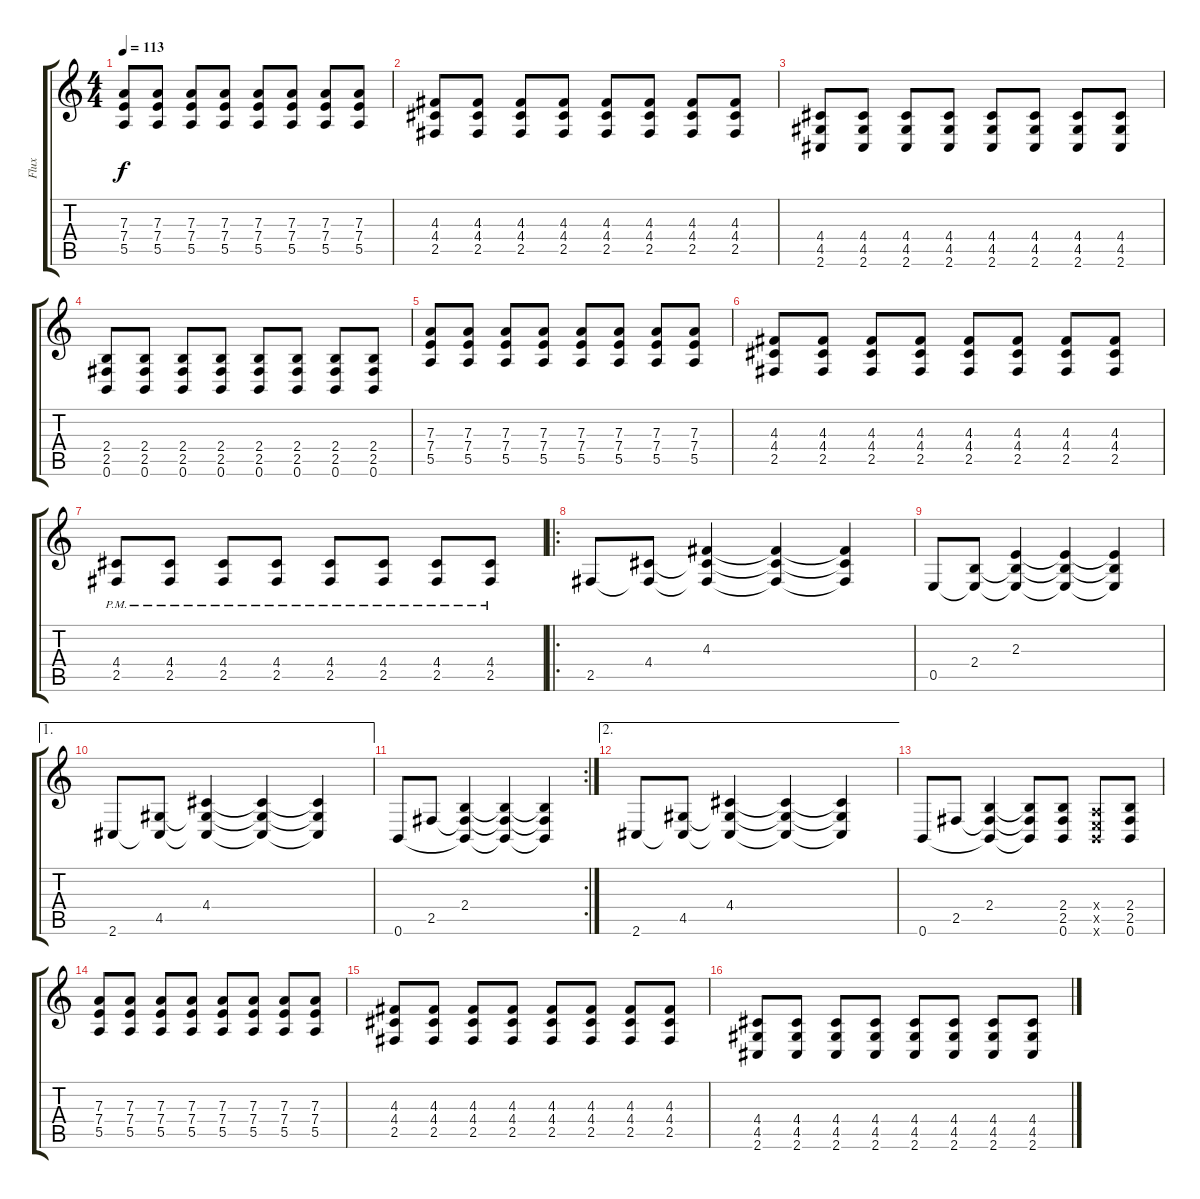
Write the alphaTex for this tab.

\track ("Flux" "Flux") {instrument distortionguitar}
\staff {score tabs}
\tuning (B3 G3 D3 A2 E2 B1) {hide}
\ts (4 4)
\tempo 113
\clef g2
\ks c
(7.3 7.4 5.5).8{dy f} (7.3 7.4 5.5).8 (7.3 7.4 5.5).8 (7.3 7.4 5.5).8 (7.3 7.4 5.5).8 (7.3 7.4 5.5).8 (7.3 7.4 5.5).8 (7.3 7.4 5.5).8 |
(4.3 4.4 2.5).8 (4.3 4.4 2.5).8 (4.3 4.4 2.5).8 (4.3 4.4 2.5).8 (4.3 4.4 2.5).8 (4.3 4.4 2.5).8 (4.3 4.4 2.5).8 (4.3 4.4 2.5).8 |
(4.4 4.5 2.6).8 (4.4 4.5 2.6).8 (4.4 4.5 2.6).8 (4.4 4.5 2.6).8 (4.4 4.5 2.6).8 (4.4 4.5 2.6).8 (4.4 4.5 2.6).8 (4.4 4.5 2.6).8 |
(2.4 2.5 0.6).8 (2.4 2.5 0.6).8 (2.4 2.5 0.6).8 (2.4 2.5 0.6).8 (2.4 2.5 0.6).8 (2.4 2.5 0.6).8 (2.4 2.5 0.6).8 (2.4 2.5 0.6).8 |
(7.3 7.4 5.5).8 (7.3 7.4 5.5).8 (7.3 7.4 5.5).8 (7.3 7.4 5.5).8 (7.3 7.4 5.5).8 (7.3 7.4 5.5).8 (7.3 7.4 5.5).8 (7.3 7.4 5.5).8 |
(4.3 4.4 2.5).8 (4.3 4.4 2.5).8 (4.3 4.4 2.5).8 (4.3 4.4 2.5).8 (4.3 4.4 2.5).8 (4.3 4.4 2.5).8 (4.3 4.4 2.5).8 (4.3 4.4 2.5).8 |
(4.4{pm} 2.5{pm}).8 (4.4{pm} 2.5{pm}).8 (4.4{pm} 2.5{pm}).8 (4.4{pm} 2.5{pm}).8 (4.4{pm} 2.5{pm}).8 (4.4{pm} 2.5{pm}).8 (4.4{pm} 2.5{pm}).8 (4.4{pm} 2.5{pm}).8 |
\ro
2.5.8{volume 13 instrument electricguitarclean} (4.4 2.5{t}).8 (4.3 4.4{t} 2.5{t}).4 (4.3{t} 4.4{t} 2.5{t}).4 (4.3{t} 4.4{t} 2.5{t}).4 |
0.5.8 (2.4 0.5{t}).8 (2.3 2.4{t} 0.5{t}).4 (2.3{t} 2.4{t} 0.5{t}).4 (2.3{t} 2.4{t} 0.5{t}).4 |
\ae 1
2.6.8 (4.5 2.6{t}).8 (4.4 4.5{t} 2.6{t}).4 (4.4{t} 4.5{t} 2.6{t}).4 (4.4{t} 4.5{t} 2.6{t}).4 |
\rc 2
0.6.8 2.5.8 (2.4 2.5{t} 0.6{t}).4 (2.4{t} 2.5{t} 0.6{t}).4 (2.4{t} 2.5{t} 0.6{t}).4 |
\ae 2
2.6.8 (4.5 2.6{t}).8 (4.4 4.5{t} 2.6{t}).4 (4.4{t} 4.5{t} 2.6{t}).4 (4.4{t} 4.5{t} 2.6{t}).4 |
0.6.8 2.5.8 (2.4 2.5{t} 0.6{t}).4 (2.4{t} 2.5{t} 0.6{t}).8 (2.4 2.5 0.6).8{instrument distortionguitar} (0.4{x} 0.5{x} 0.6{x}).8 (2.4 2.5 0.6).8 |
(7.3 7.4 5.5).8 (7.3 7.4 5.5).8 (7.3 7.4 5.5).8 (7.3 7.4 5.5).8 (7.3 7.4 5.5).8 (7.3 7.4 5.5).8 (7.3 7.4 5.5).8 (7.3 7.4 5.5).8 |
(4.3 4.4 2.5).8 (4.3 4.4 2.5).8 (4.3 4.4 2.5).8 (4.3 4.4 2.5).8 (4.3 4.4 2.5).8 (4.3 4.4 2.5).8 (4.3 4.4 2.5).8 (4.3 4.4 2.5).8 |
(4.4 4.5 2.6).8 (4.4 4.5 2.6).8 (4.4 4.5 2.6).8 (4.4 4.5 2.6).8 (4.4 4.5 2.6).8 (4.4 4.5 2.6).8 (4.4 4.5 2.6).8 (4.4 4.5 2.6).8
